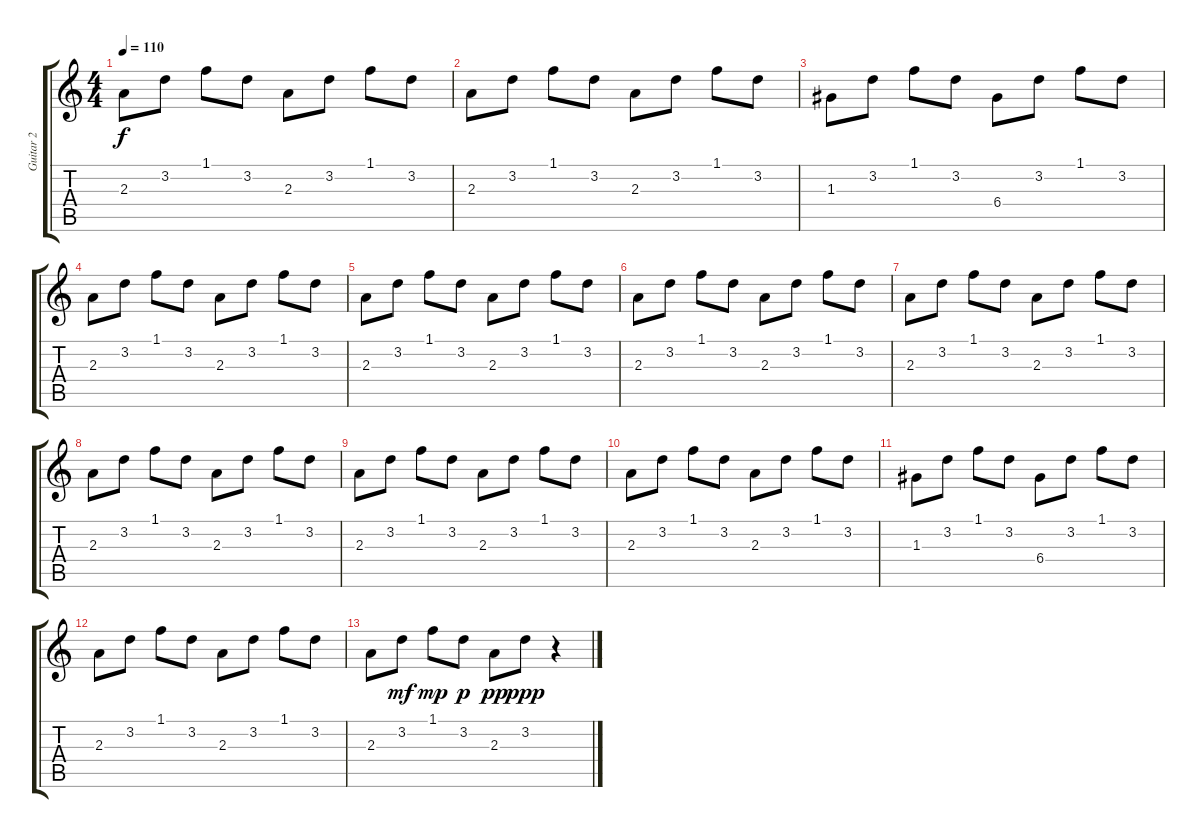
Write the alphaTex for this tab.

\track ("Guitar 2" "Guitar 2") {instrument distortionguitar}
\staff {score tabs}
\tuning (E4 B3 G3 D3 A2 E2) {hide}
\ts (4 4)
\tempo 110
\clef g2
\ks c
2.3.8{dy f} 3.2.8 1.1.8 3.2.8 2.3.8 3.2.8 1.1.8 3.2.8 |
2.3.8 3.2.8 1.1.8 3.2.8 2.3.8 3.2.8 1.1.8 3.2.8 |
1.3.8 3.2.8 1.1.8 3.2.8 6.4.8 3.2.8 1.1.8 3.2.8 |
2.3.8 3.2.8 1.1.8 3.2.8 2.3.8 3.2.8 1.1.8 3.2.8 |
2.3.8 3.2.8 1.1.8 3.2.8 2.3.8 3.2.8 1.1.8 3.2.8 |
2.3.8 3.2.8 1.1.8 3.2.8 2.3.8 3.2.8 1.1.8 3.2.8 |
2.3.8 3.2.8 1.1.8 3.2.8 2.3.8 3.2.8 1.1.8 3.2.8 |
2.3.8 3.2.8 1.1.8 3.2.8 2.3.8 3.2.8 1.1.8 3.2.8 |
2.3.8 3.2.8 1.1.8 3.2.8 2.3.8 3.2.8 1.1.8 3.2.8 |
2.3.8 3.2.8 1.1.8 3.2.8 2.3.8 3.2.8 1.1.8 3.2.8 |
1.3.8 3.2.8 1.1.8 3.2.8 6.4.8 3.2.8 1.1.8 3.2.8 |
2.3.8 3.2.8 1.1.8 3.2.8 2.3.8 3.2.8 1.1.8 3.2.8 |
2.3.8 3.2.8{dy mf} 1.1.8{dy mp} 3.2.8{dy p} 2.3.8{dy pp} 3.2.8{dy ppp} r.4
